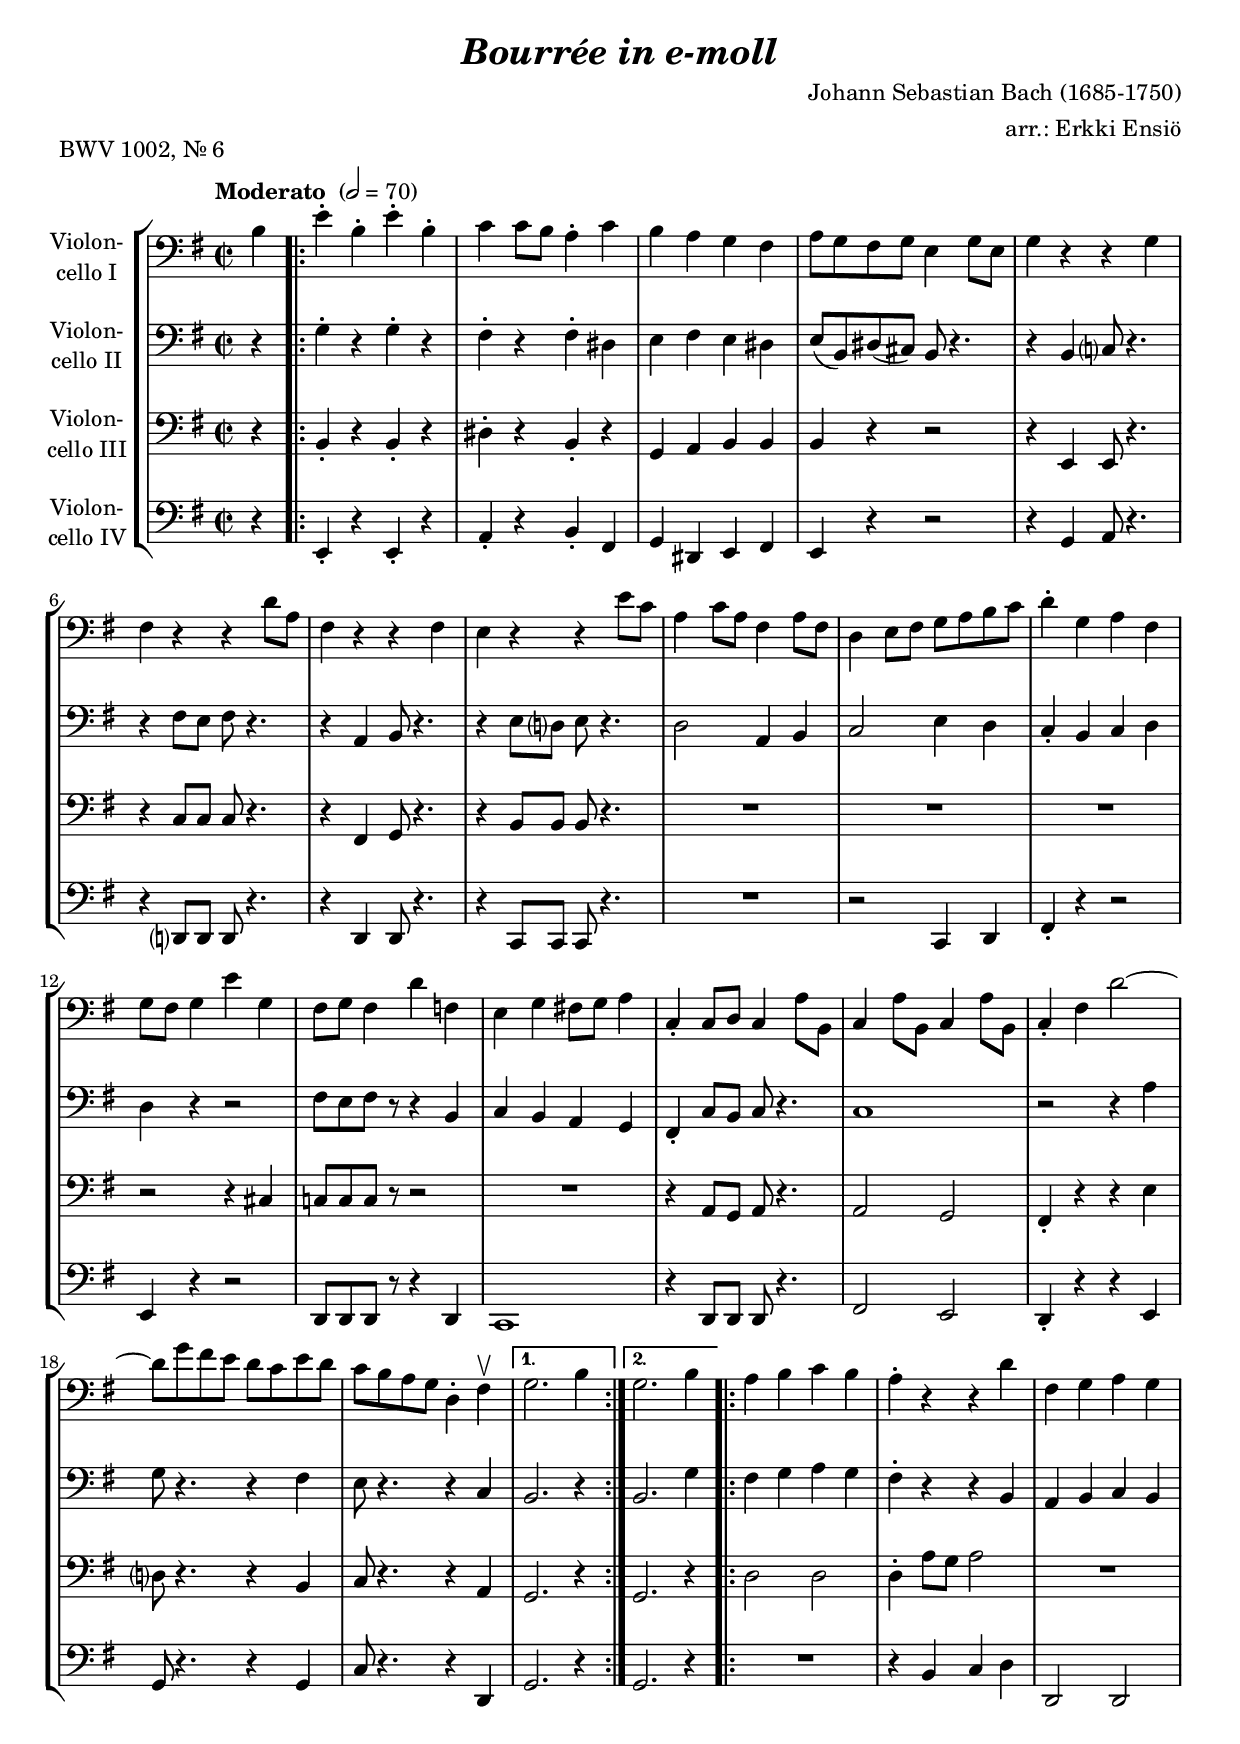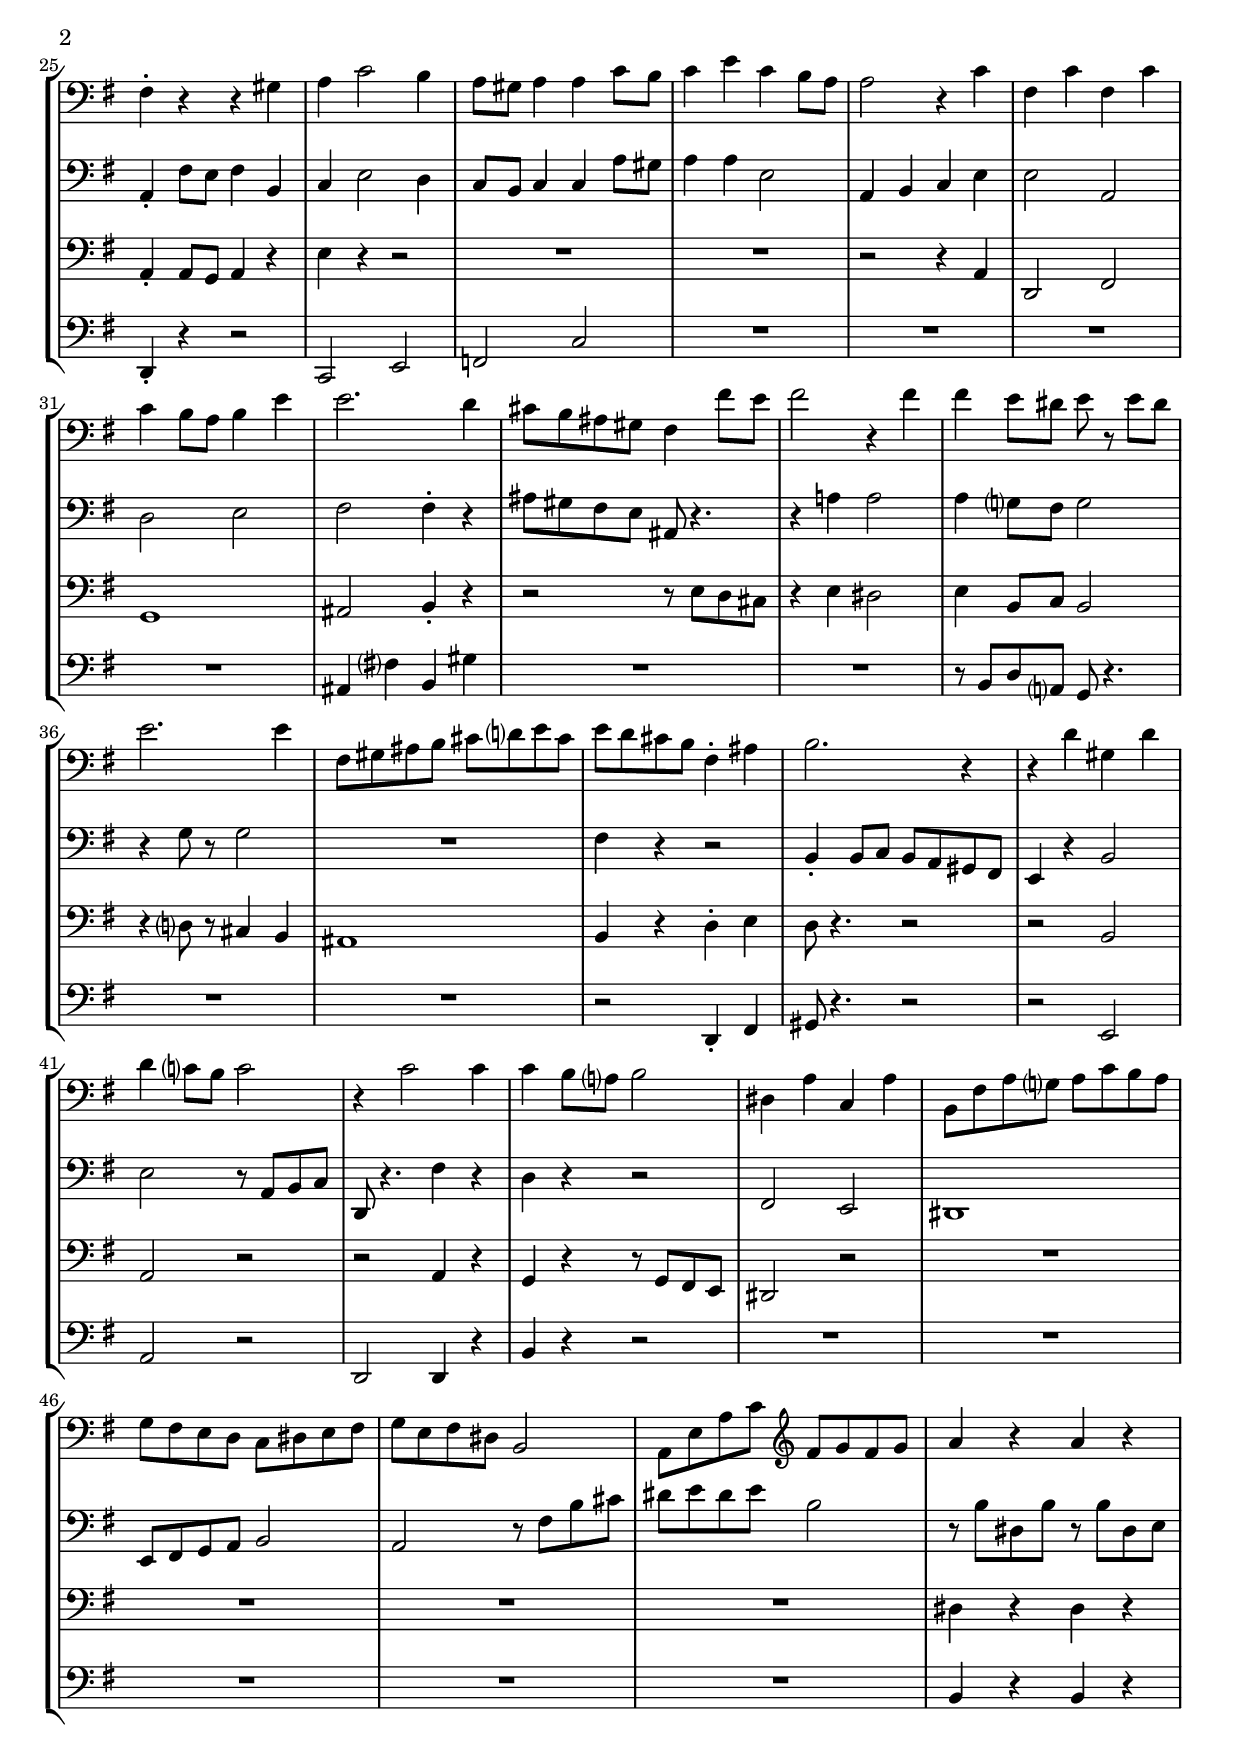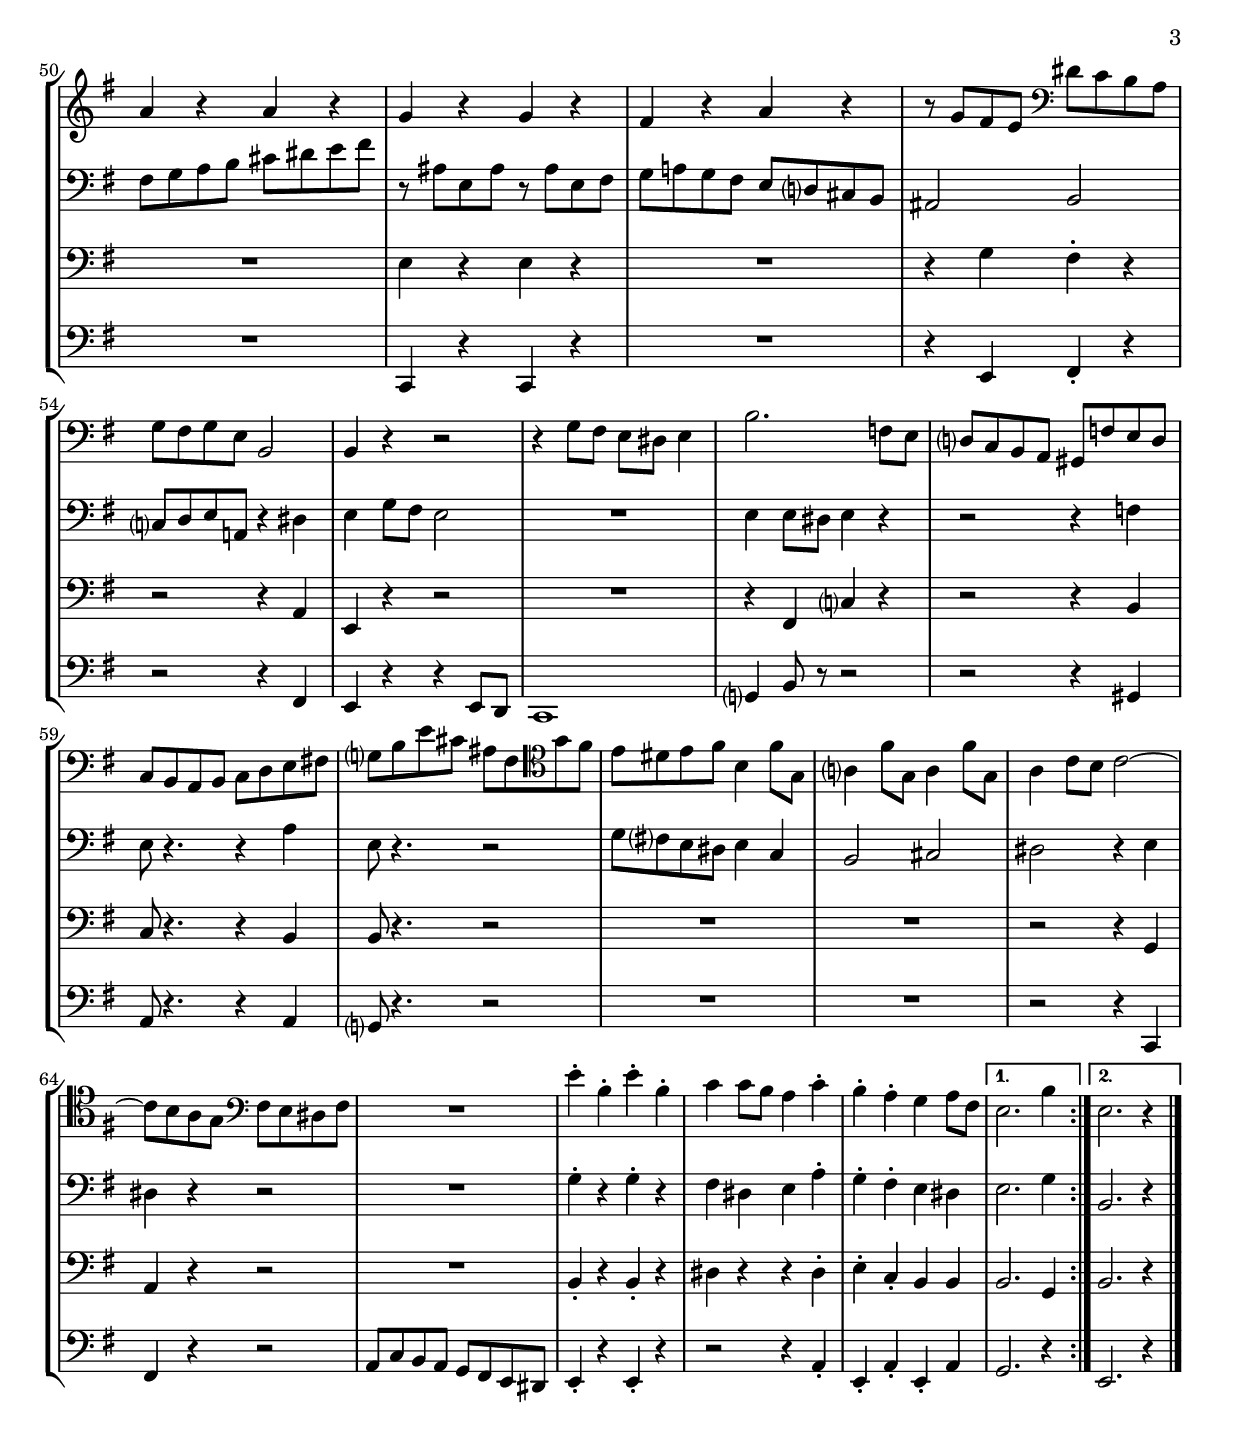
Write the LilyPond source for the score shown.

\version "2.18.2"
\include "deutsch.ly"
  
#(set-global-staff-size 19.7)

\header {
  title     = \markup \bold \italic "Bourrée in e-moll"
  composer  = "Johann Sebastian Bach (1685-1750)"
  arranger  = "arr.: Erkki Ensiö"
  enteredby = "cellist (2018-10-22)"
  piece     = "BWV 1002, Nr. 6"
}

voiceconsts = {
  \key e \minor
  \time 2/2
  \clef "bass"
%  \numericTimeSignature
  \compressFullBarRests
  % Set default beaming for all staves
% \set Timing.beamExceptions = #'()
% \set Timing.baseMoment     = #(ly:make-moment 1 4)
% \set Timing.beatStructure  = #'(1 1 1)
  \tempo "Moderato " 2=70
}

micl = "clarinet"
mifl = "flute"
miob = "oboe"
mifh = "french horn"
misx = "tenor sax"
mist = "string ensemble 1"
miba = "cello"

va = \relative c' {
  \voiceconsts

  \partial 4 h4
  \repeat volta 2 {
    e-. h-. e-. h-.
    c c8 h a4-. c
    h a g fis
    a8 g fis g e4 g8 e
    g4 r r g
    fis r r d'8 a
    fis4 r r fis

    e r r e'8 c
    a4 c8 a fis4 a8 fis
    d4 e8 fis g a h c
    d4-. g, a fis
    g8 fis g4 e' g,
    fis8 g fis4 d' f,
    e g fis!8 g a4

    c,-. c8 d c4 a'8 h,
    c4 a'8 h, c4 a'8 h,
    c4-. fis d'2~
    d8 g fis e d c e d
    c h a g d4-. fis\upbow
  }
  \alternative {
    { g2. h4 }
    { g2. h4 }
  }
  
  \repeat volta 2 {
    a h c h
    a-. r r d
    fis, g a g
    fis-. r r gis
    a c2 h4
    a8 gis a4 a c8 h
    c4 e c h8 a
    a2 r4 c

    fis, c' fis, c'
    c h8 a h4 e
    e2. d4
    cis8 h ais gis fis4 fis'8 e
    fis2 r4 fis
    fis e8 dis e r e dis
    e2. e4

    fis,8 gis ais h cis d? e cis
    e d cis h fis4-. ais
    h2. r4
    r d gis, d'
    d c?8 h c2
    r4 c2 c4
    c h8 a? h2

    dis,4 a' c, a'
    h,8 fis' a g? a c h a
    g fis e d c dis e fis
    g e fis dis h2
    a8 e' a c \clef "treble" fis g fis g
    a4 r a r

    a r a r
    g r g r
    fis r a r
    r8 g fis e \clef "bass" dis c h a
    g fis g e h2
    h4 r r2
    r4 g'8 fis e dis e4

    h'2. f8 e
    d? c h a gis f' e d
    c h a h c d e fis!
    g? h e cis ais fis \clef "tenor" g' fis
    e dis e fis h,4 fis'8 g,

    a?4 fis'8 g, a4 fis'8 g,
    a4 c8 h c2~
    c8 h a g \clef "bass" fis e dis fis
    R1
    e'4-. h-. e-. h-.
    c c8 h a4 c-.
    h-. a-. g a8 fis
  }
  \alternative {
    { e2. h'4}
    { e,2. r4 }
  }
  \bar "|."
}

vb = \relative c' {
  \voiceconsts

  \partial 4 r4
  \repeat volta 2 {
    g-. r g-. r
    fis-. r fis-. dis
    e fis e dis
    e8( h) dis( cis) h r4.
    r4 h c?8 r4.
    r4 fis8 e fis r4.

    r4 a, h8 r4.
    r4 e8 d? e r4.
    d2 a4 h
    c2 e4 d
    c-. h c d
    d r r2
    fis8 e fis r r4 h,
    c h a g

    fis-. c'8 h c r4.
    c1
    r2 r4 a'
    g8 r4. r4 fis
    e8 r4. r4 c
  }
  \alternative {
    { h2. r4 }
    { h2. g'4 }
  }
  
  \repeat volta 2 {
    fis g a g
    fis-. r r h,

    a h c h
    a-. fis'8 e fis4 h,
    c e2 d4
    c8 h c4 c a'8 gis
    a4 a e2
    a,4 h c e
    e2 a,
    d e
    fis fis4-. r

    ais8 gis fis e ais, r4.
    r4 a'! a2
    a4 g?8 fis g2
    r4 g8 r g2
    R1
    fis4 r r2
    h,4-. h8 c h a gis fis
    e4 r h'2

    e r8 a, h c
    d, r4. fis'4 r
    d r r2
    fis, e
    dis1
    e8 fis g a h2
    a r8 fis' h cis
    dis e dis e h2

    r8 h dis, h' r h dis, e
    fis g a h cis dis e fis
    r ais, e ais r ais e fis
    g a! g fis e d? cis h
    ais2 h

    c?8 d e a,! r4 dis
    e g8 fis e2
    R1
    e4 e8 dis e4 r
    r2 r4 f
    e8 r4. r4 a
    e8 r4. r2
    g8 fis? e dis e4 c

    h2 cis
    dis r4 e
    dis r r2
    R1
    g4-. r g-. r
    fis dis e a-.
    g-. fis-. e dis
  }
  \alternative {
    { e2. g4 }
    { h,2. r4 }
  }
  \bar "|."
}

vc = \relative c {
  \voiceconsts

  \partial 4 r4
  \repeat volta 2 {
    h-. r h-. r
    dis-. r h-. r
    g a h h
    h r r2
    r4 e, e8 r4.
    r4 c'8 c c r4.
    r4 fis, g8 r4.

    r4 h8 h h r4.
    R1*3
    r2 r4 cis
    c!8 c c r r2
    R1
    r4 a8 g a r4.
    a2 g
    fis4-. r r e'

    d?8 r4. r4 h
    c8 r4. r4 a
  }
  \alternative {
    { g2. r4 }
    { g2. r4 }
  }
  
  \repeat volta 2 {
    d'2 d
    d4-. a'8 g a2
    R1
    a,4-. a8 g a4 r
    e' r r2
    R1*2

    r2 r4 a,
    d,2 fis
    g1
    ais2 h4-. r
    r2 r8 e d cis
    r4 e dis2
    e4 h8 c h2
    r4 d?8 r cis4 h
    ais1
    h4 r d-. e

    d8 r4. r2
    r h
    a r
    r a4 r
    g r r8 g fis e
    dis2 r
    R1*4
    dis'4 r dis r
    R1
    e4 r e r
    R1

    r4 g fis-. r
    r2 r4 a,
    e r r2
    R1
    r4 fis c'? r
    r2 r4 h
    c8 r4. r4 h
    h8 r4. r2
    R1*2
    r2 r4 g

    a r r2
    R1
    h4-. r h-. r
    dis r r dis-.
    e-. c-. h h
  }
  \alternative {
    { h2. g4 }
    { h2. r4 }
  }
  \bar "|."
}

vd = \relative c, {
  \voiceconsts

  \partial 4 r4
  \repeat volta 2 {
    e-. r e-. r
    a-. r h-. fis
    g dis e fis
    e r r2
    r4 g a8 r4.
    r4 d,?8 d d r4.
    r4 d d8 r4.

    r4 c8 c c r4.
    R1
    r2 c4 d
    fis-. r r2
    e4 r r2
    d8 d d r r4 d
    c1
    r4 d8 d d r4.
    fis2 e

    d4-. r r e
    g8 r4. r4 g
    c8 r4. r4 d,
  }
  \alternative {
    { g2. r4 }
    { g2. r4 }
  }
  
  \repeat volta 2 {
    R1
    r4 h c d
    d,2 d
    d4-. r r2
    c e

    f c'
    R1*4
    ais4 fis'? h, gis'
    R1*2
    r8 h, d a? g r4.
    R1*2
    r2 d4-. fis
    gis8 r4. r2
    r e
    a r

    d, d4 r
    h' r r2
    R1*5
    h4 r h r
    R1
    c,4 r c r
    R1
    r4 e fis-. r
    r2 r4 fis
    e r r e8 d
    c1

    g'?4 h8 r r2
    r r4 gis
    a8 r4. r4 a
    g?8 r4. r2
    R1*2
    r2 r4 c,
    fis r r2
    a8 c h a g fis e dis

    e4-. r e-. r
    r2 r4 a-.
    e-. a-. e-. a
  }
  \alternative {
    { g2. r4 }
    { e2. r4 }
  }
  \bar "|."
}


music = \new StaffGroup <<

      \new Staff {
	\set Staff.midiInstrument = \miba
	\set Staff.instrumentName = \markup \center-column { "Violon-" "cello I" }
	\transpose e e { \va }
      }

      \new Staff {
	\set Staff.midiInstrument = \miba
	\set Staff.instrumentName = \markup \center-column { "Violon-" "cello II" }
	\transpose e e { \vb }
      }

      \new Staff {
	\set Staff.midiInstrument = \miba
	\set Staff.instrumentName = \markup \center-column { "Violon-" "cello III" }
	\transpose e e { \vc }
      }

      \new Staff {
	\set Staff.midiInstrument = \miba
	\set Staff.instrumentName = \markup \center-column { "Violon-" "cello IV" }
	\transpose e e { \vd }
      }
>>

\book {
  \score {
    \music
    \layout {}
  }

  \score {
    \unfoldRepeats \music

    \midi {
      \context {
        \Score
      }
    }
  }
}
